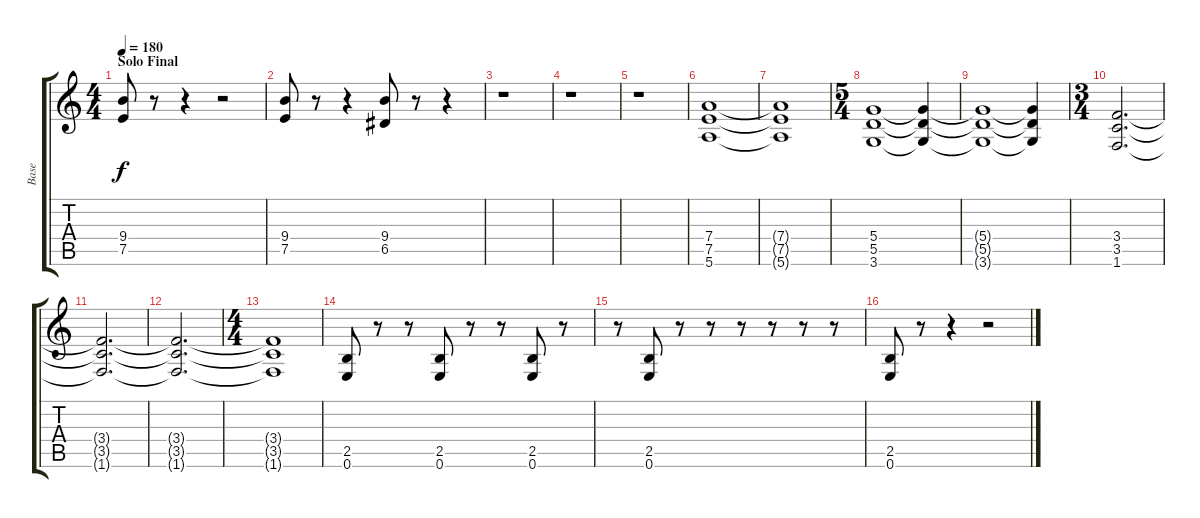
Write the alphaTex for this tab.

\track ("Base" "Base") {instrument distortionguitar}
\staff {score tabs}
\tuning (E4 B3 G3 D3 A2 E2) {hide}
\ts (4 4)
\section ("" "Solo Final")
\tempo 180
\clef g2
\ks c
(9.4 7.5).8{dy f} r.8 r.4 r.2 |
(9.4 7.5).8 r.8 r.4 (9.4 6.5).8 r.8 r.4 |
r.1 |
r.1 |
r.1 |
(7.4 7.5 5.6).1 |
(7.4{t} 7.5{t} 5.6{t}).1 |
\ts (5 4)
(5.4 5.5 3.6).1 (5.4{t} 5.5{t} 3.6{t}).4 |
(5.4{t} 5.5{t} 3.6{t}).1 (5.4{t} 5.5{t} 3.6{t}).4 |
\ts (3 4)
(3.4 3.5 1.6).2{d} |
(3.4{t} 3.5{t} 1.6{t}).2{d} |
(3.4{t} 3.5{t} 1.6{t}).2{d} |
\ts (4 4)
(3.4{t} 3.5{t} 1.6{t}).1 |
(2.5 0.6).8 r.8 r.8 (2.5 0.6).8 r.8 r.8 (2.5 0.6).8 r.8 |
r.8 (2.5 0.6).8 r.8 r.8 r.8 r.8 r.8 r.8 |
(2.5 0.6).8 r.8 r.4 r.2
